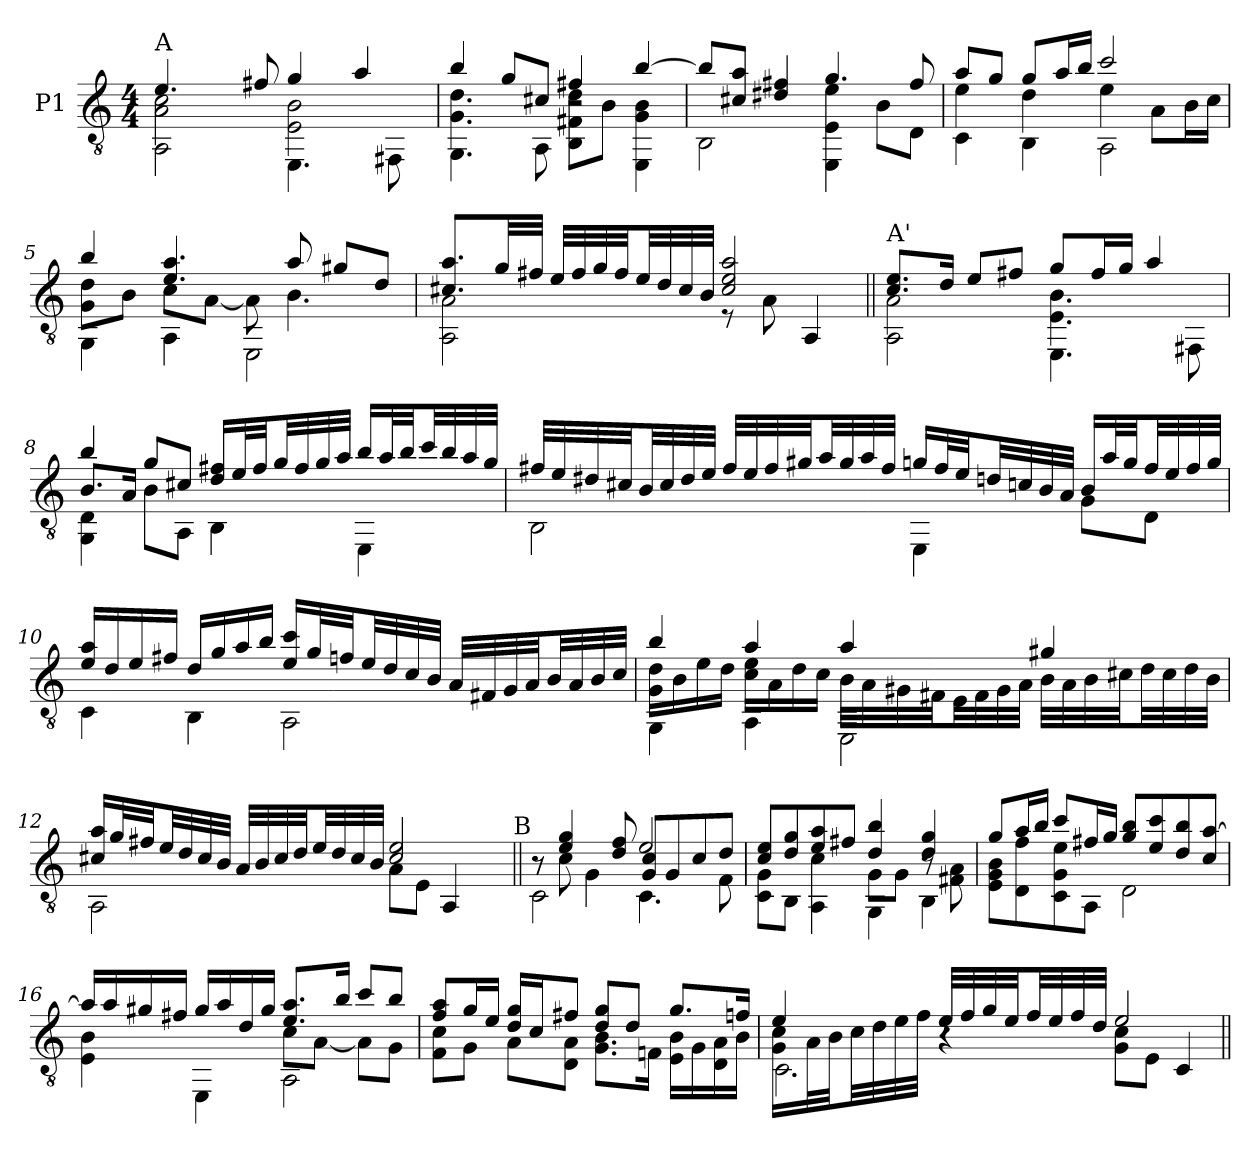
**kern
*part1
*staff1
*I"P1
!!LO:PB:g=z
*clefGv2
*ITrd7c12
*k[]
*a:
*M4/4
=1
*^
*	*^
!LO:TX:a:t=A	!	!
*	*	*^
4.Ei/	2AAi\ 2Ci	2AAAi\	8ryy
.	.	.	32ryy
.	.	.	128ryy
*MM54	*	*	*
.	.	.	2ryy
8F#Xi/	.	.	.
4Gi/	2EEi\ 2BBi	4.EEEi\	.
.	.	.	4ryy
4Ai/	.	.	.
.	.	8FFF#Xi\	.
.	.	.	16ryy
.	.	.	64.ryy
*	*	*v	*v
=2	=2	=2
4Bi/	4.GGi\ 4.Di	4.GGGi\
8Gi/L	.	.
8C#Xi/J	8ryy	8AAAi\
4F#Xi/	8BBBi\ 8FF#Xi 8DiL	2r
.	8BBi\J	.
[4Bi/	4EEEi\ 4GGi 4BBi	.
*	*v	*v
=3	=3
8Bi/L]	2BBBi\
8C#Xi/ 8AiJ	.
4D#Xi/ 4F#Xi	.
4.Gi/	4EEEi\ 4EEi 4Ei
.	8BBi\L
8F#i/	8DDi\J
=4	=4
*	*^
8Ai/L	4Ei\	4CCi\
8Gi/J	.	.
8Gi/L	4Di\	4BBBi\
16Ai/L	.	.
16Bi/JJ	.	.
2ci/	4Ei\	2AAAi\
.	8AAi\L	.
.	16BBi\L	.
.	16Ci\JJ	.
=5	=5	=5
4Bi/	8GGi\ 8DiL	4GGGi\
.	8BBi\J	.
4.Ei/ 4.Ai	8Ci\L	4AAAi\
.	[8AAi\J	.
.	8AAi\]	2EEEi\
8Ai/	4.BBi\	.
8G#Xi/L	.	.
8Di/J	.	.
*	*v	*v
!!LO:LB:g=z
=6	=6
8.C#Xi/ 8.AiL	2AAAi\ 2AAi
32Gi/LL	.
32F#Xi/JJJ	.
32Ei/LLL	.
32F#i/	.
32Gi/	.
32F#i/JJ	.
32Ei/LL	.
32Di/	.
32C#i/	.
32BBi/JJJ	.
2C#i/ 2Ei 2Ai	8r
.	8AAi\
.	4AAAi/
=7||	=7||
*	*^
!LO:TX:a:t=A'	!	!
8.Ci/ 8.EiL	2AAi\	2AAAi\
16Di/Jk	.	.
8Ei/L	.	.
8F#Xi/J	.	.
8Gi/L	4.EEi\ 4.BBi	4.EEEi\
16F#i/L	.	.
16Gi/JJ	.	.
4Ai/	.	.
.	8ryy	8FFF#Xi\
=8	=8	=8
4Bi/	8.BBi/L	4GGGi\ 4DDi
.	16AAi/Jk	.
8Gi/L	8BBi\L	2.ryy
8C#Xi/J	8AAAi\J	.
16Di/ 16F#XiLL	4BBBi\	.
32Ei/L	.	.
32F#i/JJ	.	.
32Gi/LL	.	.
32F#i/	.	.
32Gi/	.	.
32Ai/JJJ	.	.
16Bi/LL	4EEEi\	.
32Ai/L	.	.
32Bi/JJ	.	.
32ci/LL	.	.
32Bi/	.	.
32Ai/	.	.
32Gi/JJJ	.	.
*	*v	*v
!!LO:LB:g=z
=9	=9
32F#Xi/LLL	2BBBi\
32Ei/	.
32D#Xi/	.
32C#Xi/JJ	.
32BBi/LL	.
32C#i/	.
32D#i/	.
32Ei/JJJ	.
32F#i/LLL	.
32Ei/	.
32F#i/	.
32G#Xi/JJ	.
32Ai/LL	.
32G#i/	.
32Ai/	.
32F#i/JJJ	.
16Gni/LL	4EEEi\
32F#i/L	.
32Ei/JJ	.
32Dni/LL	.
32Cni/	.
32BBi/	.
32AAi/JJJ	.
16BBi/LL	8GGi\L
32Ai/L	.
32Gi/JJ	.
32F#i/LL	8DDi\J
32Ei/	.
32F#i/	.
32Gi/JJJ	.
=10	=10
16Ei/ 16AiLL	4CCi\
16Di/	.
16Ei/	.
16F#Xi/JJ	.
16Di/LL	4BBBi\
16Gi/	.
16Ai/	.
16Bi/JJ	.
16Ei/ 16ciLL	2AAAi\
32Gi/L	.
32Fni/JJ	.
32Ei/LL	.
32Di/	.
32Ci/	.
32BBi/JJJ	.
32AAi/LLL	.
32FF#Xi/	.
32GGi/	.
32AAi/JJ	.
32BBi/LL	.
32AAi/	.
32BBi/	.
32Ci/JJJ	.
!!LO:LB:g=z	!!
=11	=11
*	*^
4Bi/	16GGi\ 16DiLL	4GGGi\
.	16BBi\	.
.	16Ei\	.
.	16Di\JJ	.
4Ai/	16Ci\ 16EiLL	4AAAi\
.	16AAi\	.
.	16Di\	.
.	16Ci\JJ	.
4Ai/	32BBi\LLL	2EEEi\
.	32AAi\	.
.	32GG#Xi\	.
.	32FF#Xi\JJ	.
.	32EEi\LL	.
.	32FF#i\	.
.	32GG#i\	.
.	32AAi\JJJ	.
4G#Xi/	32BBi\LLL	.
.	32AAi\	.
.	32BBi\	.
.	32C#Xi\JJ	.
.	32Di\LL	.
.	32C#i\	.
.	32Di\	.
.	32BBi\JJJ	.
=12	=12	=12
16C#Xi/ 16AiLL	2AAAi\	2ryy
32Gi/L	.	.
32F#Xi/JJ	.	.
32Ei/LL	.	.
32Di/	.	.
32C#i/	.	.
32BBi/JJJ	.	.
32AAi/LLL	.	.
32BBi/	.	.
32C#i/	.	.
32Di/JJ	.	.
32Ei/LL	.	.
32Di/	.	.
32C#i/	.	.
32BBi/JJJ	.	.
2C#i/ 2Ei	8AAi\L	4ryy
.	8EEi\J	.
.	4AAAi/	8ryy
.	.	16ryy
.	.	32ryy
.	.	64ryy
.	.	128...ryy
!	!	!LO:TX:a:t=B
.	.	1024ryy
=13||	=13||	=13||
8r	8r	2CCi\
4Ei/ 4Gi	8Ci\	.
.	4GGi\	.
8Di/ 8Fi	.	.
2Ei/	8GGi/ 8CiL	4.CCi\
.	8GGi/	.
.	8Ci/	.
.	8Di/J	8FFi\
!!LO:LB:g=z	!!	!!
=14	=14	=14
8Ci/ 8EiL	8CCi\ 8GGiL	2ryy
8Di/ 8Gi	8BBBi\J	.
8Ei/ 8Ai	4AAAi\ 4Ci	.
8F#Xi/J	.	.
4Di/ 4Bi	8GGi\L	4GGGi\
.	8GGi\J	.
4Di/ 4Gi	8r	4BBBi\
.	8FF#Xi\ 8AAi	.
*	*v	*v
=15	=15
8Gi/L	8EEi\ 8GGi 8BBiL
16Ai/L	8DDi\ 8Fi
16Bi/JJ	.
8ci/L	8CCi\ 8GGi 8Ei
16F#Xi/L	8AAAi\J
16Gi/JJ	.
8Gi/ 8BiL	2DDi\
8Ei/ 8ci	.
8Di/ 8Bi	.
8Ci/ [8AiJ	.
=16	=16
*	*^
16Ai/LL]	4EEi\ 4BBi	2ryy
16Ai/	.	.
16G#Xi/	.	.
16F#Xi/JJ	.	.
16G#i/LL	4EEEi\	.
16Ai/	.	.
16Di/	.	.
16G#i/JJ	.	.
8.Ei/ 8.AiL	8Ci\L	2AAAi\
.	[8AAi\J	.
16Bi/Jk	.	.
8ci/L	8AAi\L]	.
8Bi/J	8GGi\J	.
*	*v	*v
!!LO:LB:g=z
=17	=17
8Fi/ 8AiL	8FFi\ 8CiL
16Gi/L	8GGi\J
16Ei/JJ	.
16Di/ 16GiLL	8AAi\L
16Ci/J	.
8F#Xi/J	8DDi\ 8AAiJ
8Di/ 8GiL	8.GGi\ 8.BBiL
8Di/J	.
.	16FFni\Jk
8.Gi/L	16EEi\ 16BBiLL
.	16GGi\
.	16DDi\ 16AAi
16Fni/Jk	16BBi\JJ
=18	=18
*	*^
4Ei/	16GGi\ 16CiLL	2.CCi\
.	32AAi\L	.
.	32BBi\JJ	.
.	32Ci\LL	.
.	32Di\	.
.	32Ei\	.
.	32Fi\JJJ	.
32Ei/LLL	4r	.
32Fi/	.	.
32Gi/	.	.
32Ei/JJ	.	.
32Fi/LL	.	.
32Ei/	.	.
32Fi/	.	.
32Di/JJJ	.	.
2Ei/	8GGi\ 8CiL	.
.	8EEi\J	.
.	4CCi/	4ryy
*v	*v	*v
=||
*-
